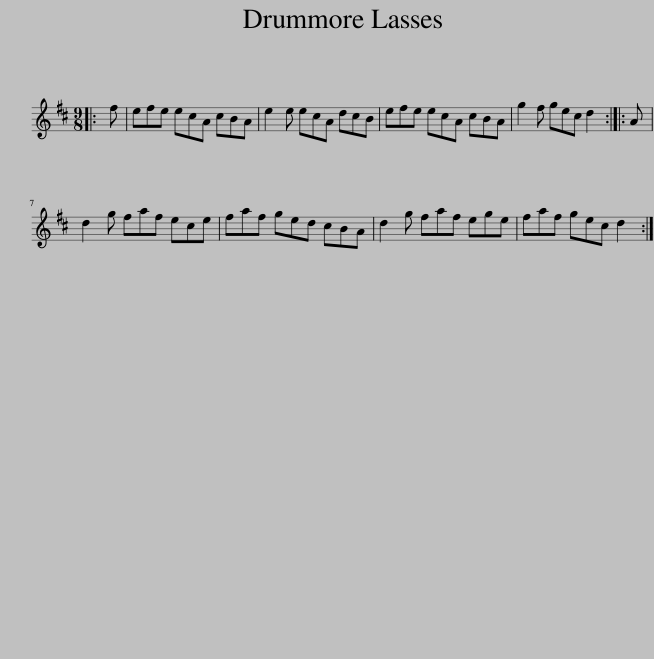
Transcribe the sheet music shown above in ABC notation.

X:1
L:1/8
M:9/8
I:linebreak $
K:D
V:1 treble
V:1
|: f | efe ecA cBA | e2 e ecA dcB | efe ecA cBA | g2 f gec d2 :: %5
 A |$ d2 g faf ece | faf ged cBA | d2 g faf ege | faf gec d2 :| %10
